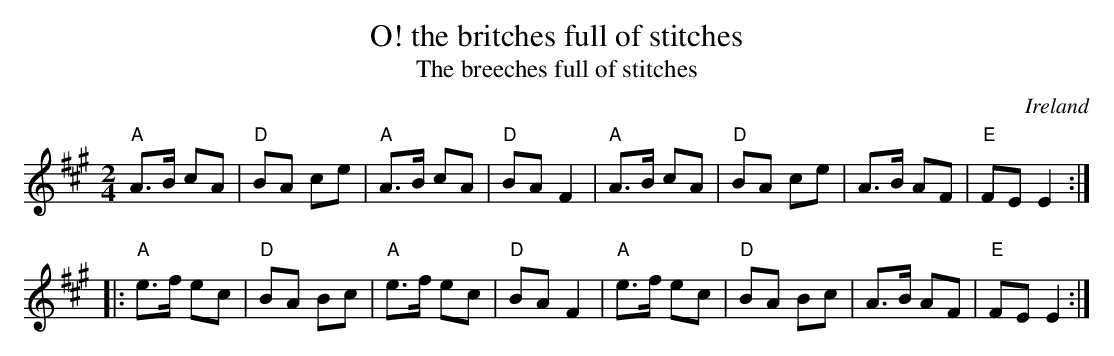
X:1
T:O! the britches full of stitches
T:The breeches full of stitches
O:Ireland
M:2/4
L:1/8
K:A
"A"A>B cA|"D"BA ce|"A"A>B cA|"D"BA F2|\
"A"A>B cA|"D"BA ce|A>B AF|"E"FE E2:|
|:"A"e>f ec|"D"BA Bc|"A"e>f ec|"D"BA F2|\
"A"e>f ec|"D"BA Bc|A>B AF|"E"FE E2:|
